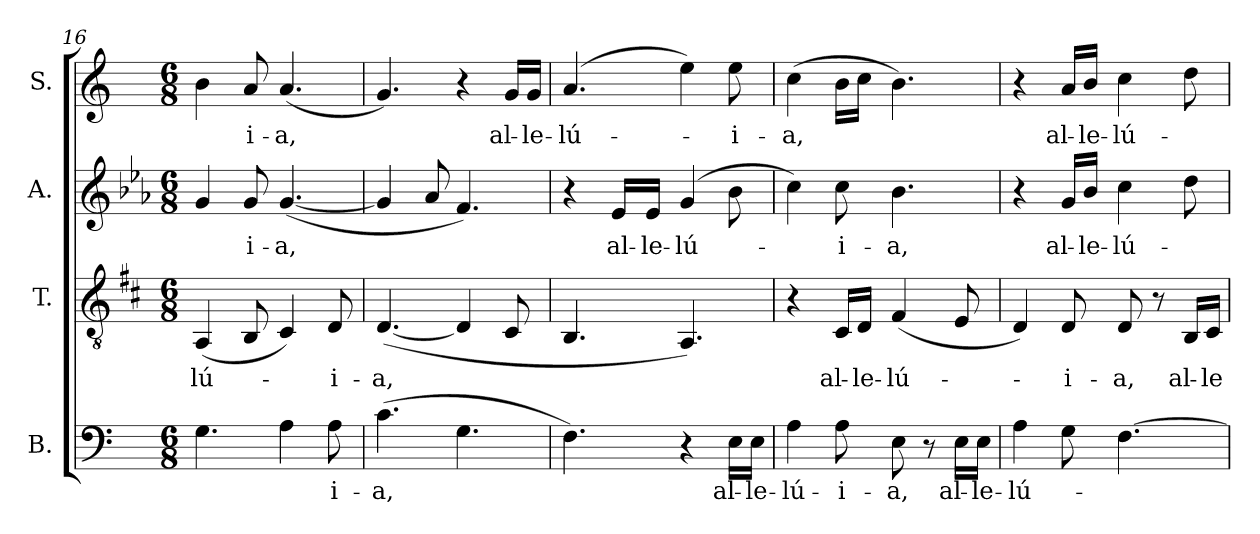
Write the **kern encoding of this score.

**kern	**text	**kern	**text	**kern	**text	**kern	**text
*part4	*part4	*part3	*part3	*part2	*part2	*part1	*part1
*staff4	*staff4	*staff3	*staff3	*staff2	*staff2	*staff1	*staff1
*I"B.	*	*I"T.	*	*I"A.	*	*I"S.	*
!!LO:PB:g=z
*clefF4	*	*clefGv2	*	*clefG2	*	*clefG2	*
*	*	*ITrd1c2	*	*ITrd2c3	*	*	*
*k[]	*	*k[]	*	*k[]	*	*k[]	*
*C:	*	*C:	*	*C:	*	*C:	*
*M6/8	*	*M6/8	*	*M6/8	*	*M6/8	*
=16	=16	=16	=16	=16	=16	=16	=16
!	!	!	!LO:LY:b:color=#000000	!	!	!	!
4.Gi\	.	(4GGi/	-lú-	4ei/	.	4bi\	.
!	!	!	!	!	!LO:LY:b:color=#000000	!	!
!	!	!	!	!	!	!	!LO:LY:b:color=#000000
.	.	8AAi/	.	8ei/	-i-	8ai/	-i-
!	!	!	!	!	!LO:LY:b:color=#000000	!	!
!	!	!	!	!	!	!	!LO:LY:b:color=#000000
4Ai\	.	4BBi/)	.	([<4.ei/	-a,	(4.ai/	-a,
!	!LO:LY:b:color=#000000	!	!	!	!	!	!
!	!	!	!LO:LY:b:color=#000000	!	!	!	!
8Ai\	-i-	8Ci/	-i-	.	.	.	.
=17	=17	=17	=17	=17	=17	=17	=17
!	!LO:LY:b:color=#000000	!	!	!	!	!	!
!	!	!	!LO:LY:b:color=#000000	!	!	!	!
(4.ci\	-a,	([<4.Ci/	-a,	4ei/]	.	4.gi/)	.
.	.	.	.	8fi/	.	.	.
4.Gi\	.	4Ci/]	.	4.di/)	.	4r	.
!	!	!	!	!	!	!	!LO:LY:b:color=#000000
.	.	8BBi/	.	.	.	16gi/LL	al-
!	!	!	!	!	!	!	!LO:LY:b:color=#000000
.	.	.	.	.	.	16gi/JJ	-le-
=18	=18	=18	=18	=18	=18	=18	=18
!	!	!	!	!	!	!	!LO:LY:b:color=#000000
4.Fi\)	.	4.AAi/	.	4r	.	(4.ai/	-lú-
!	!	!	!	!	!LO:LY:b:color=#000000	!	!
.	.	.	.	16ci/LL	al-	.	.
!	!	!	!	!	!LO:LY:b:color=#000000	!	!
.	.	.	.	16ci/JJ	-le-	.	.
!	!	!	!	!	!LO:LY:b:color=#000000	!	!
4r	.	4.GGi/)	.	(4ei/	-lú-	4eei\)	.
!	!LO:LY:b:color=#000000	!	!	!	!	!	!
!	!	!	!	!	!	!	!LO:LY:b:color=#000000
16Ei\LL	al-	.	.	8gi\	.	8eei\	-i-
!	!LO:LY:b:color=#000000	!	!	!	!	!	!
16Ei\JJ	-le-	.	.	.	.	.	.
=19	=19	=19	=19	=19	=19	=19	=19
!	!LO:LY:b:color=#000000	!	!	!	!	!	!
!	!	!	!	!	!	!	!LO:LY:b:color=#000000
4Ai\	-lú-	4r	.	4ai\)	.	(4cci\	-a,
!	!LO:LY:b:color=#000000	!	!	!	!	!	!
!	!	!	!LO:LY:b:color=#000000	!	!	!	!
!	!	!	!	!	!LO:LY:b:color=#000000	!	!
8Ai\	-i-	16BBi/LL	al-	8ai\	-i-	16bi\LL	.
!	!	!	!LO:LY:b:color=#000000	!	!	!	!
.	.	16Ci/JJ	-le-	.	.	16cci\JJ	.
!	!LO:LY:b:color=#000000	!	!	!	!	!	!
!	!	!	!LO:LY:b:color=#000000	!	!	!	!
!	!	!	!	!	!LO:LY:b:color=#000000	!	!
8Ei\	-a,	(4Ei/	-lú-	4.gi\	-a,	4.bi\)	.
8r	.	.	.	.	.	.	.
!	!LO:LY:b:color=#000000	!	!	!	!	!	!
16Ei\LL	al-	8Di/	.	.	.	.	.
!	!LO:LY:b:color=#000000	!	!	!	!	!	!
16Ei\JJ	-le-	.	.	.	.	.	.
=20	=20	=20	=20	=20	=20	=20	=20
!	!LO:LY:b:color=#000000	!	!	!	!	!	!
4Ai\	-lú-	4Ci/)	.	4r	.	4r	.
!	!	!	!LO:LY:b:color=#000000	!	!	!	!
!	!	!	!	!	!LO:LY:b:color=#000000	!	!
!	!	!	!	!	!	!	!LO:LY:b:color=#000000
8Gi\	.	8Ci/	-i-	16ei/LL	al-	16ai/LL	al-
!	!	!	!	!	!LO:LY:b:color=#000000	!	!
!	!	!	!	!	!	!	!LO:LY:b:color=#000000
.	.	.	.	16gi/JJ	-le-	16bi/JJ	-le-
!	!	!	!LO:LY:b:color=#000000	!	!	!	!
!	!	!	!	!	!LO:LY:b:color=#000000	!	!
!	!	!	!	!	!	!	!LO:LY:b:color=#000000
[>4.Fi\	.	8Ci/	-a,	4ai\	-lú-	4cci\	-lú-
.	.	8r	.	.	.	.	.
!	!	!	!LO:LY:b:color=#000000	!	!	!	!
.	.	16AAi/LL	al-	8bi\	.	8ddi\	.
!	!	!	!LO:LY:b:color=#000000	!	!	!	!
.	.	16BBi/JJ	-le-	.	.	.	.
=	=	=	=	=	=	=	=
*-	*-	*-	*-	*-	*-	*-	*-
